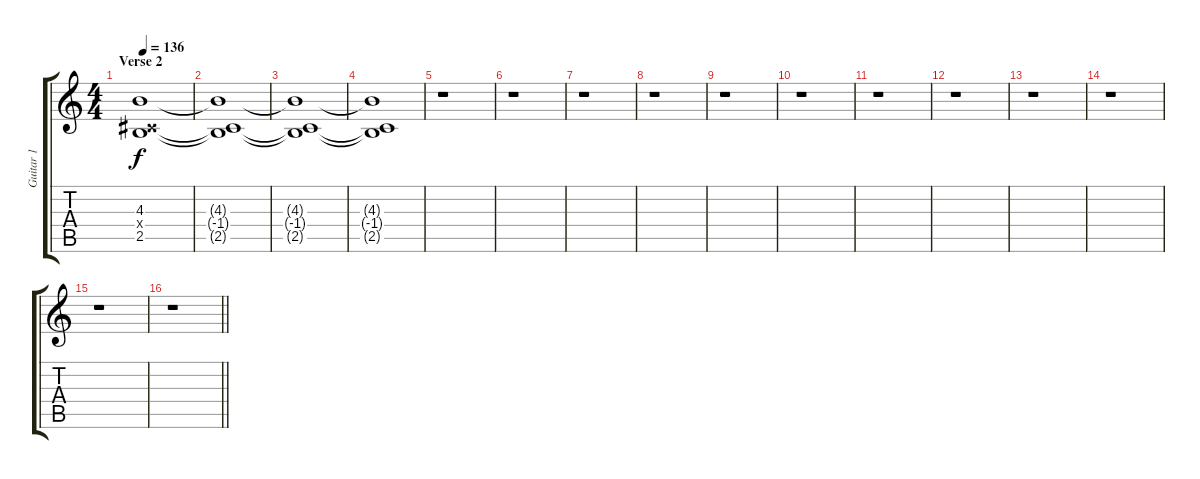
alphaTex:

\track ("Guitar 1" "Guitar 1") {instrument distortionguitar}
\staff {score tabs}
\tuning (E4 B3 G3 D3 A2 E2) {hide}
\ts (4 4)
\section ("" "Verse 2")
\tempo 136
\clef g2
\ks c
(4.3 -1.4{x} 2.5).1{dy f} |
(4.3{t} -1.4{t} 2.5{t}).1 |
(4.3{t} -1.4{t} 2.5{t}).1 |
(4.3{t} -1.4{t} 2.5{t}).1 |
r.1 |
r.1 |
r.1 |
r.1 |
r.1 |
r.1 |
r.1 |
r.1 |
r.1 |
r.1 |
r.1 |
\barLineRight lightlight
r.1
